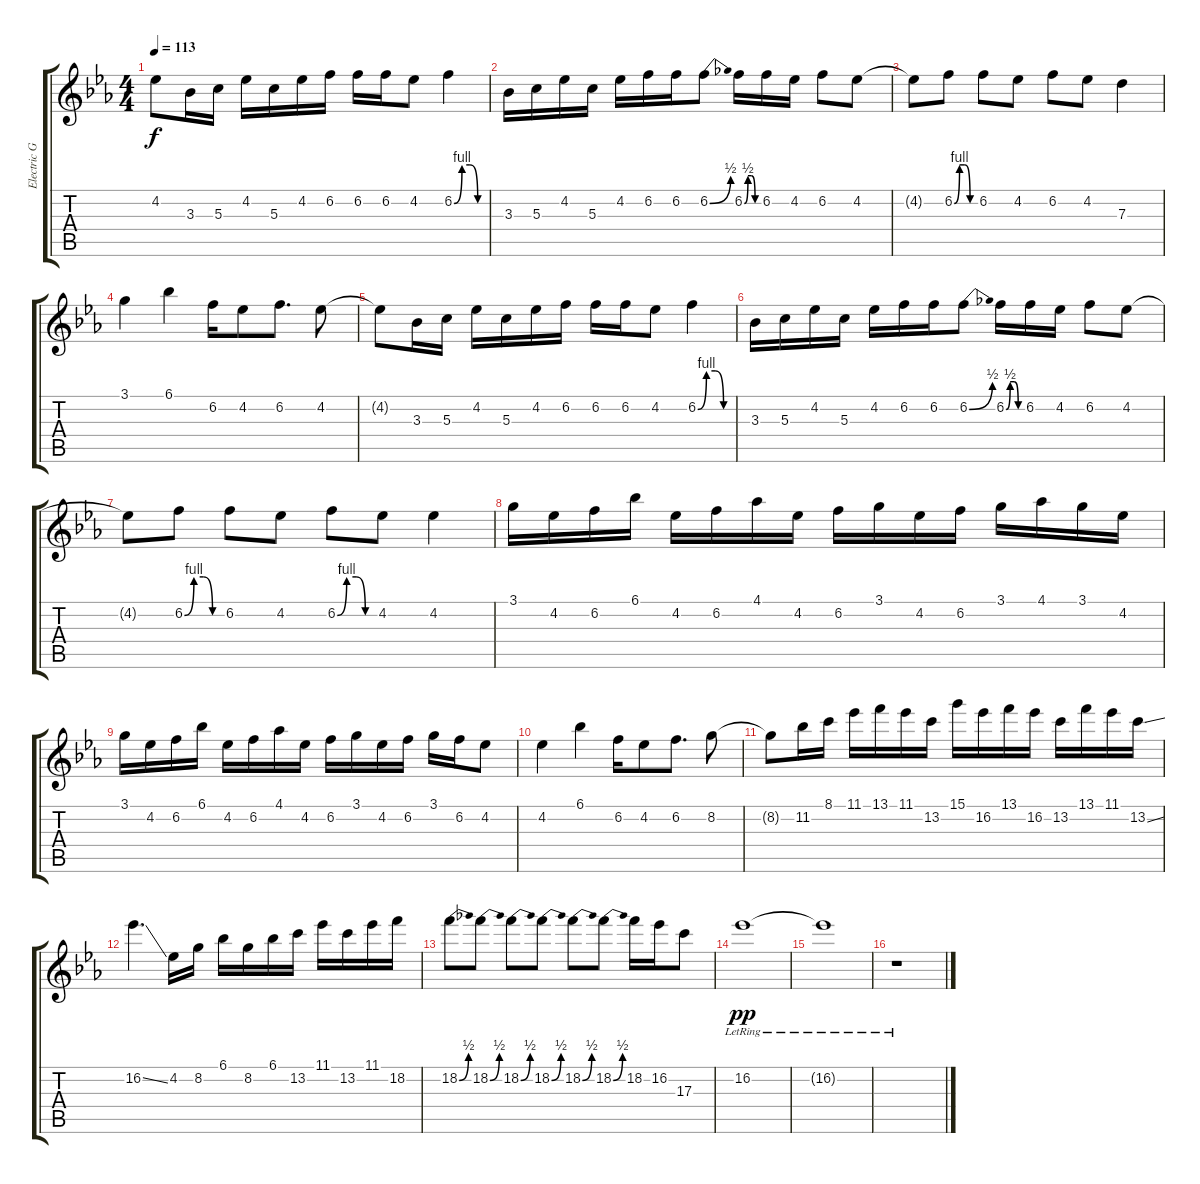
\track ("Electric Guitar" "Electric G") {instrument distortionguitar}
\staff {score tabs}
\tuning (E4 B3 G3 D3 A2 E2) {hide}
\ts (4 4)
\tempo 113
\clef g2
\ks eb
4.2{t}.8{dy f} 3.3.16 5.3.16 4.2.16 5.3.16 4.2.16 6.2.16 6.2.16 6.2.16 4.2.8 6.2{be (custom 0 0 15 4 30 4 45 0 60 0)}.4 |
3.3.16 5.3.16 4.2.16 5.3.16 4.2.16 6.2.16 6.2.16 6.2{be (bend 0 0 60 2)}.8 6.2{be (custom 0 0 15 2 30 2 45 0 60 0)}.16 6.2.16 4.2.16 6.2.8 4.2.8 |
4.2{t}.8 6.2{be (custom 0 0 15 4 30 4 45 0 60 0)}.8 6.2.8 4.2.8 6.2.8 4.2.8 7.3.4 |
3.1.4 6.1.4 6.2.16 4.2.8 6.2.8{d} 4.2.8 |
4.2{t}.8 3.3.16 5.3.16 4.2.16 5.3.16 4.2.16 6.2.16 6.2.16 6.2.16 4.2.8 6.2{be (custom 0 0 15 4 30 4 45 0 60 0)}.4 |
3.3.16 5.3.16 4.2.16 5.3.16 4.2.16 6.2.16 6.2.16 6.2{be (bend 0 0 60 2)}.8 6.2{be (custom 0 0 15 2 30 2 45 0 60 0)}.16 6.2.16 4.2.16 6.2.8 4.2.8 |
4.2{t}.8 6.2{be (custom 0 0 15 4 30 4 45 0 60 0)}.8 6.2.8 4.2.8 6.2{be (custom 0 0 15 4 30 4 45 0 60 0)}.8 4.2.8 4.2.4 |
3.1.16 4.2.16 6.2.16 6.1.16 4.2.16 6.2.16 4.1.16 4.2.16 6.2.16 3.1.16 4.2.16 6.2.16 3.1.16 4.1.16 3.1.16 4.2.16 |
3.1.16 4.2.16 6.2.16 6.1.16 4.2.16 6.2.16 4.1.16 4.2.16 6.2.16 3.1.16 4.2.16 6.2.16 3.1.16 6.2.16 4.2.8 |
4.2.4 6.1.4 6.2.16 4.2.8 6.2.8{d} 8.2.8 |
8.2{t}.8 11.2.16 8.1.16 11.1.16 13.1.16 11.1.16 13.2.16 15.1.16 16.2.16 13.1.16 16.2.16 13.2.16 13.1.16 11.1.16 13.2{ss}.16 |
16.2{ss}.4{d} 4.2.16 8.2.16 6.1.16 8.2.16 6.1.16 13.2.16 11.1.16 13.2.16 11.1.16 18.2.16 |
18.2{be (bend 0 0 60 2)}.8 18.2{be (bend 0 0 60 2)}.8 18.2{be (bend 0 0 60 2)}.8 18.2{be (bend 0 0 60 2)}.8 18.2{be (bend 0 0 60 2)}.8 18.2{be (bend 0 0 60 2)}.8 18.2.16 16.2.16 17.3.8 |
16.2{lr}.1{dy pp} |
16.2{lr t}.1 |
r.1
